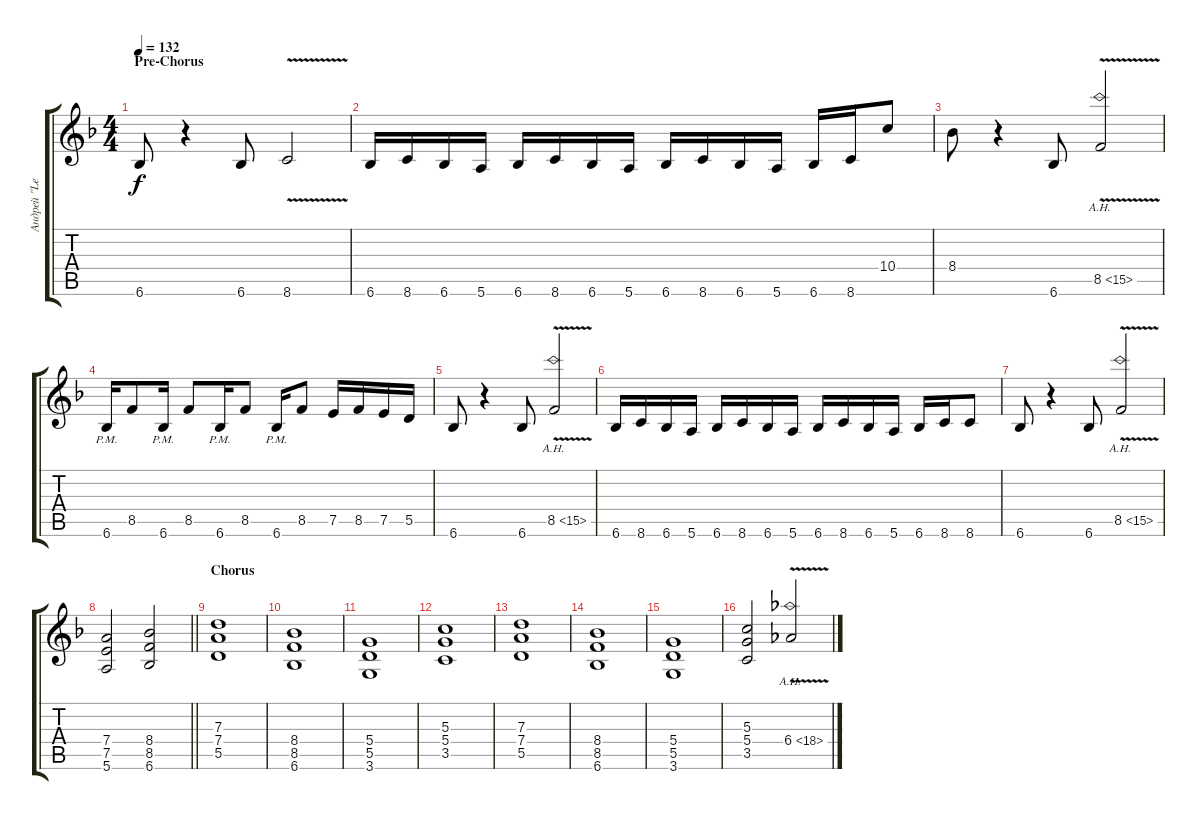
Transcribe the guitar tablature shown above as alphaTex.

\track ("Андрей \"Leo\" Леонтьев" "Андрей \"Le") {instrument distortionguitar}
\staff {score tabs}
\tuning (E4 B3 G3 D3 A2 E2) {hide}
\ts (4 4)
\section ("" "Pre-Chorus")
\tempo 132
\clef g2
\ks f
6.6.8{dy f} r.4 6.6.8 8.6{v}.2 |
6.6.16 8.6.16 6.6.16 5.6.16 6.6.16 8.6.16 6.6.16 5.6.16 6.6.16 8.6.16 6.6.16 5.6.16 6.6.16 8.6.16 10.4.8 |
8.4.8 r.4 6.6.8 8.5{ah 7 v}.2 |
6.6{pm}.16 8.5.8 6.6{pm}.16 8.5.8 6.6{pm}.16 8.5.8 6.6{pm}.16 8.5.8 7.5.16 8.5.16 7.5.16 5.5.16 |
6.6.8 r.4 6.6.8 8.5{ah 7 v}.2 |
6.6.16 8.6.16 6.6.16 5.6.16 6.6.16 8.6.16 6.6.16 5.6.16 6.6.16 8.6.16 6.6.16 5.6.16 6.6.16 8.6.16 8.6.8 |
6.6.8 r.4 6.6.8 8.5{ah 7 v}.2 |
\barLineRight lightlight
(7.4 7.5 5.6).2 (8.4 8.5 6.6).2 |
\section ("" "Chorus")
(7.3 7.4 5.5).1 |
(8.4 8.5 6.6).1 |
(5.4 5.5 3.6).1 |
(5.3 5.4 3.5).1 |
(7.3 7.4 5.5).1 |
(8.4 8.5 6.6).1 |
(5.4 5.5 3.6).1 |
(5.3 5.4 3.5).2 6.4{ah 12 v}.2
